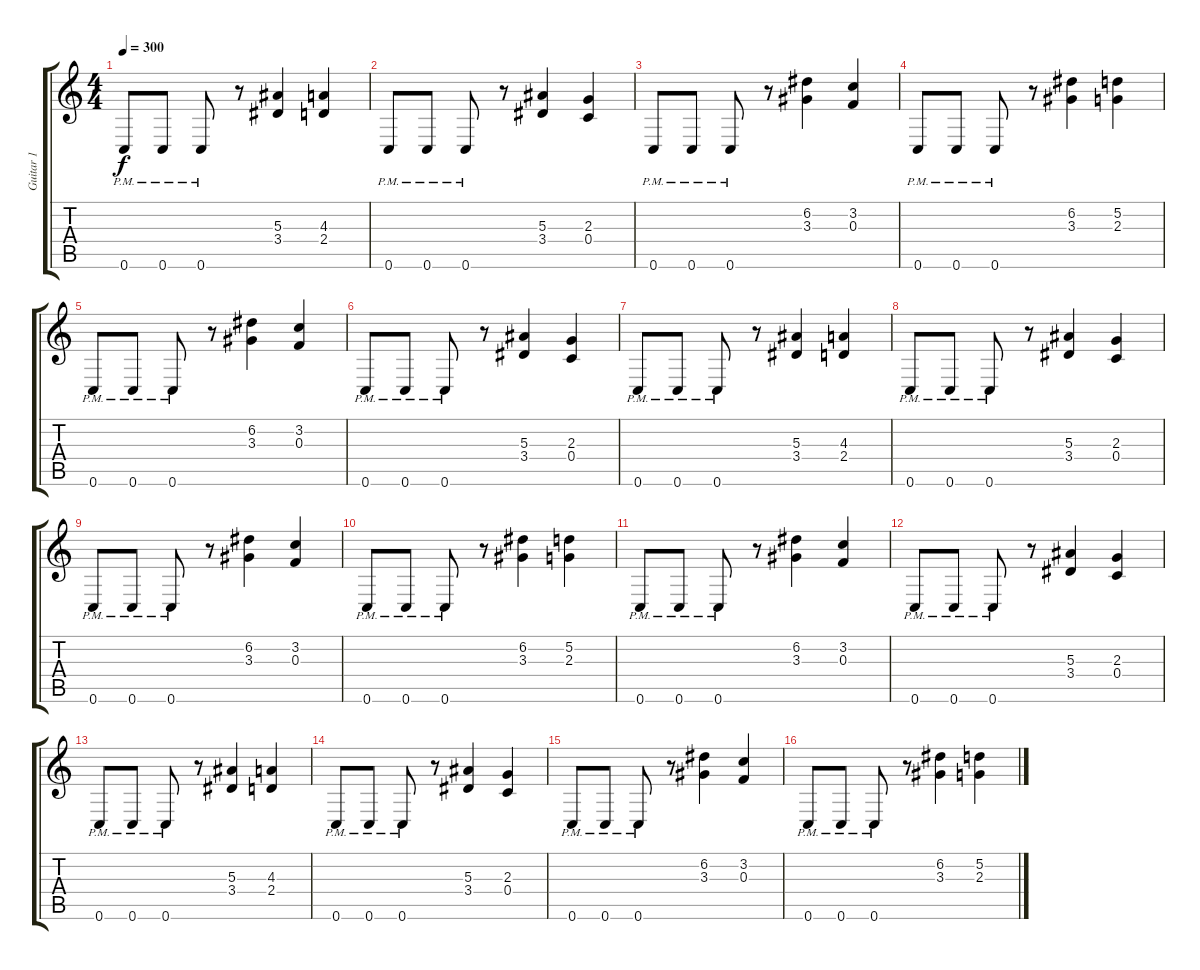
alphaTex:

\track ("Guitar 1" "Guitar 1") {instrument distortionguitar}
\staff {score tabs}
\tuning (D4 A3 F3 C3 G2 C2) {hide}
\ts (4 4)
\tempo 300
\clef g2
\ks c
0.6{pm}.8{dy f} 0.6{pm}.8 0.6{pm}.8 r.8 (5.3 3.4).4 (4.3 2.4).4 |
0.6{pm}.8 0.6{pm}.8 0.6{pm}.8 r.8 (5.3 3.4).4 (2.3 0.4).4 |
0.6{pm}.8 0.6{pm}.8 0.6{pm}.8 r.8 (6.2 3.3).4 (3.2 0.3).4 |
0.6{pm}.8 0.6{pm}.8 0.6{pm}.8 r.8 (6.2 3.3).4 (5.2 2.3).4 |
0.6{pm}.8 0.6{pm}.8 0.6{pm}.8 r.8 (6.2 3.3).4 (3.2 0.3).4 |
0.6{pm}.8 0.6{pm}.8 0.6{pm}.8 r.8 (5.3 3.4).4 (2.3 0.4).4 |
0.6{pm}.8 0.6{pm}.8 0.6{pm}.8 r.8 (5.3 3.4).4 (4.3 2.4).4 |
0.6{pm}.8 0.6{pm}.8 0.6{pm}.8 r.8 (5.3 3.4).4 (2.3 0.4).4 |
0.6{pm}.8 0.6{pm}.8 0.6{pm}.8 r.8 (6.2 3.3).4 (3.2 0.3).4 |
0.6{pm}.8 0.6{pm}.8 0.6{pm}.8 r.8 (6.2 3.3).4 (5.2 2.3).4 |
0.6{pm}.8 0.6{pm}.8 0.6{pm}.8 r.8 (6.2 3.3).4 (3.2 0.3).4 |
0.6{pm}.8 0.6{pm}.8 0.6{pm}.8 r.8 (5.3 3.4).4 (2.3 0.4).4 |
0.6{pm}.8 0.6{pm}.8 0.6{pm}.8 r.8 (5.3 3.4).4 (4.3 2.4).4 |
0.6{pm}.8 0.6{pm}.8 0.6{pm}.8 r.8 (5.3 3.4).4 (2.3 0.4).4 |
0.6{pm}.8 0.6{pm}.8 0.6{pm}.8 r.8 (6.2 3.3).4 (3.2 0.3).4 |
0.6{pm}.8 0.6{pm}.8 0.6{pm}.8 r.8 (6.2 3.3).4 (5.2 2.3).4
